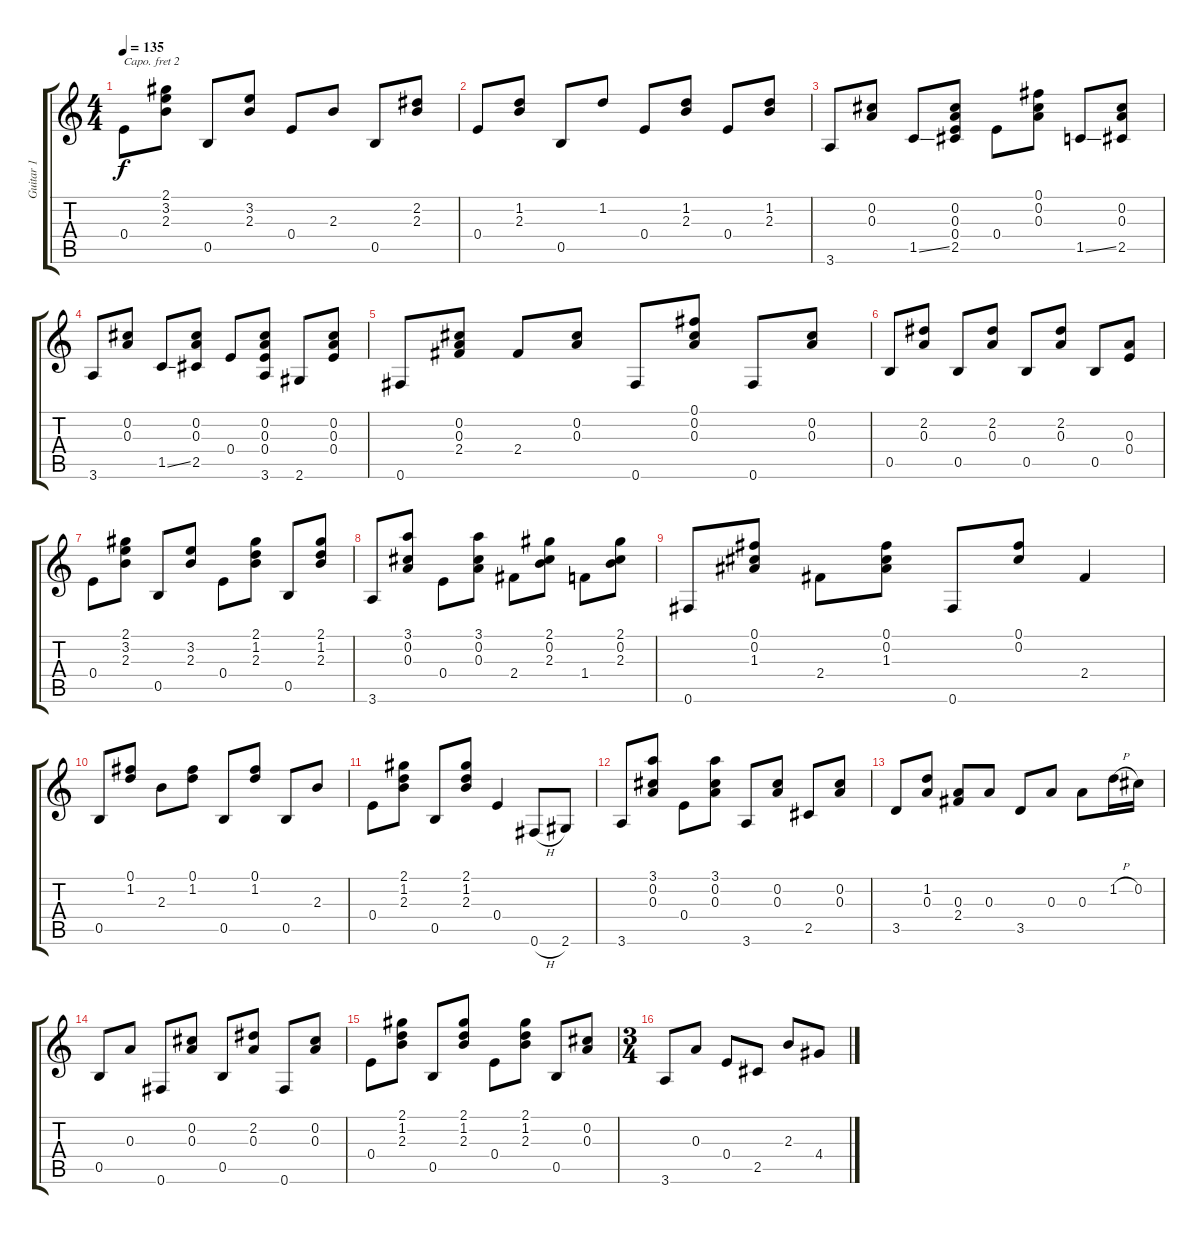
\track ("Guitar 1" "Guitar 1") {instrument acousticguitarsteel}
\staff {score tabs}
\capo 2
\tuning (E4 B3 G3 D3 A2 E2) {hide}
\ts (4 4)
\tempo 135
\clef g2
\ks c
0.4.8{dy f} (2.1 3.2 2.3).8 0.5.8 (3.2 2.3).8 0.4.8 2.3.8 0.5.8 (2.2 2.3).8 |
0.4.8 (1.2 2.3).8 0.5.8 1.2.8 0.4.8 (1.2 2.3).8 0.4.8 (1.2 2.3).8 |
3.6.8 (0.2 0.3).8 1.5{ss}.8 (0.2 0.3 0.4 2.5).8 0.4.8 (0.1 0.2 0.3).8 1.5{ss}.8 (0.2 0.3 2.5).8 |
3.6.8 (0.2 0.3).8 1.5{ss}.8 (0.2 0.3 2.5).8 0.4.8 (0.2 0.3 0.4 3.6).8 2.6.8 (0.2 0.3 0.4).8 |
0.6.8 (0.2 0.3 2.4).8 2.4.8 (0.2 0.3).8 0.6.8 (0.1 0.2 0.3).8 0.6.8 (0.2 0.3).8 |
0.5.8 (2.2 0.3).8 0.5.8 (2.2 0.3).8 0.5.8 (2.2 0.3).8 0.5.8 (0.3 0.4).8 |
0.4.8 (2.1 3.2 2.3).8 0.5.8 (3.2 2.3).8 0.4.8 (2.1 1.2 2.3).8 0.5.8 (2.1 1.2 2.3).8 |
3.6.8 (3.1 0.2 0.3).8 0.4.8 (3.1 0.2 0.3).8 2.4.8 (2.1 0.2 2.3).8 1.4.8 (2.1 0.2 2.3).8 |
0.6.8 (0.1 0.2 1.3).8 2.4.8 (0.1 0.2 1.3).8 0.6.8 (0.1 0.2).8 2.4.4 |
0.5.8 (0.1 1.2).8 2.3.8 (0.1 1.2).8 0.5.8 (0.1 1.2).8 0.5.8 2.3.8 |
0.4.8 (2.1 1.2 2.3).8 0.5.8 (2.1 1.2 2.3).8 0.4.4 0.6{h}.8 2.6.8 |
3.6.8 (3.1 0.2 0.3).8 0.4.8 (3.1 0.2 0.3).8 3.6.8 (0.2 0.3).8 2.5.8 (0.2 0.3).8 |
3.5.8 (1.2 0.3).8 (0.3 2.4).8 0.3.8 3.5.8 0.3.8 0.3.8 1.2{h}.16 0.2.16 |
0.5.8 0.3.8 0.6.8 (0.2 0.3).8 0.5.8 (2.2 0.3).8 0.6.8 (0.2 0.3).8 |
0.4.8 (2.1 1.2 2.3).8 0.5.8 (2.1 1.2 2.3).8 0.4.8 (2.1 1.2 2.3).8 0.5.8 (0.2 0.3).8 |
\ts (3 4)
3.6.8 0.3.8 0.4.8 2.5.8 2.3.8 4.4.8
